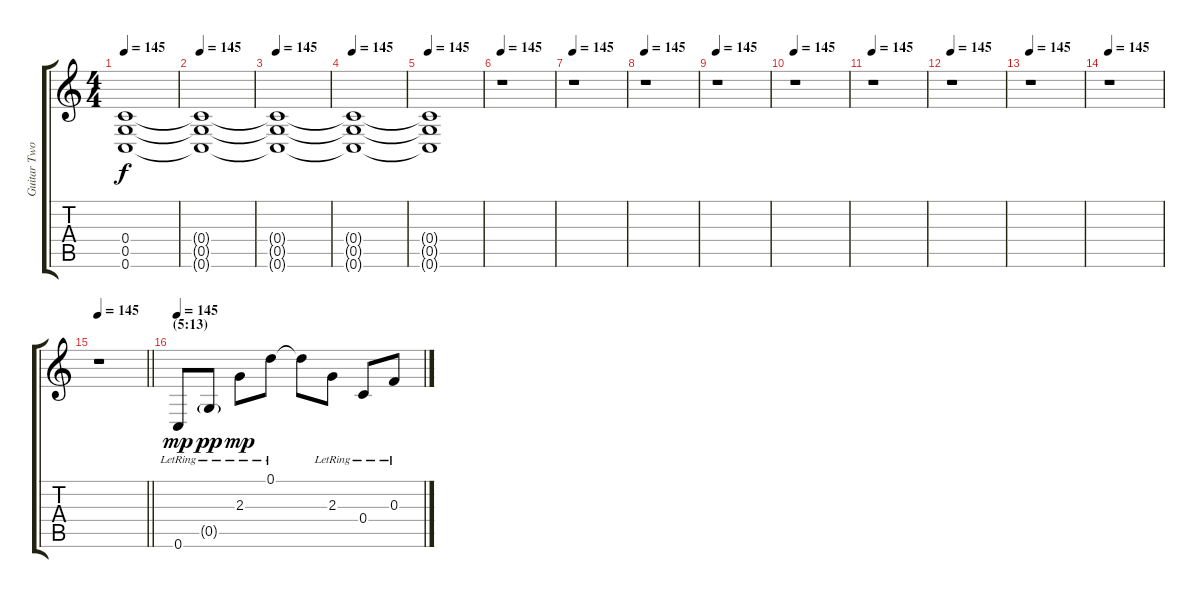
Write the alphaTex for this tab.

\track ("Guitar Two" "Guitar Two") {instrument overdrivenguitar}
\staff {score tabs}
\tuning (D4 A3 F3 C3 G2 C2) {hide}
\ts (4 4)
\tempo 145
\clef g2
\ks c
(0.4{t} 0.5{t} 0.6{t}).1{dy f} |
\tempo 145
(0.4{t} 0.5{t} 0.6{t}).1{volume 5} |
\tempo 145
(0.4{t} 0.5{t} 0.6{t}).1 |
\tempo 145
(0.4{t} 0.5{t} 0.6{t}).1 |
\tempo 145
(0.4{t} 0.5{t} 0.6{t}).1{volume 1} |
\tempo 145
r.1 |
\tempo 145
r.1 |
\tempo 145
r.1 |
\tempo 145
r.1 |
\tempo 145
r.1 |
\tempo 145
r.1 |
\tempo 145
r.1 |
\tempo 145
r.1 |
\tempo 145
r.1 |
\tempo 145
\barLineRight lightlight
r.1 |
\section ("" "(5:13)")
\tempo 145
0.6{lr}.8{dy mp volume 9 balance 8} 0.5{g lr}.8{dy pp} 2.3{lr}.8{dy mp} 0.1{lr}.8 0.1{t}.8 2.3{lr}.8 0.4{lr}.8 0.3{lr}.8
